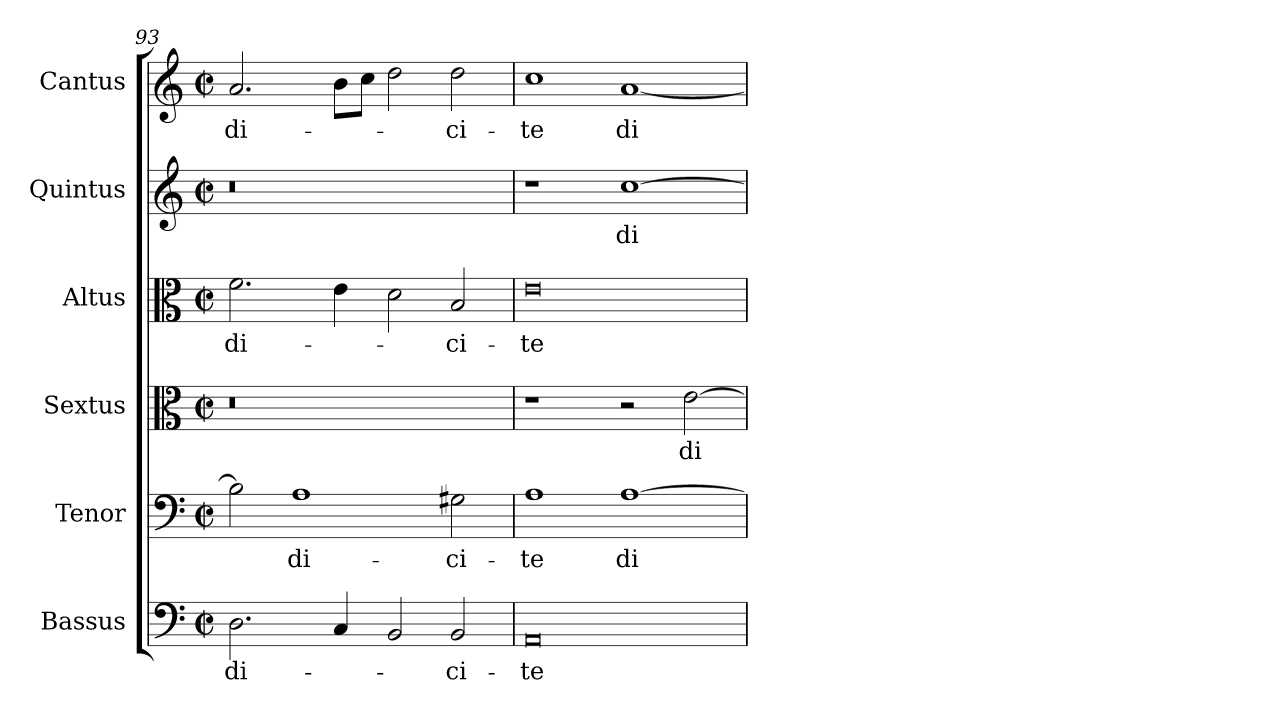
**kern	**text	**kern	**text	**kern	**text	**kern	**text	**kern	**text	**kern	**text
*part6	*part6	*part5	*part5	*part4	*part4	*part3	*part3	*part2	*part2	*part1	*part1
*staff6	*staff6	*staff5	*staff5	*staff4	*staff4	*staff3	*staff3	*staff2	*staff2	*staff1	*staff1
*I"Bassus	*	*I"Tenor	*	*I"Sextus	*	*I"Altus	*	*I"Quintus	*	*I"Cantus	*
*I'Bassus	*	*I'Tenor	*	*I'Sextus	*	*I'Altus	*	*I'Quintus	*	*I'Cantus	*
*clefF4	*	*clefF4	*	*clefC3	*	*clefC3	*	*clefG2	*	*clefG2	*
*M2/2	*	*M2/2	*	*M2/2	*	*M2/2	*	*M2/2	*	*M2/2	*
*met(c|)	*	*met(c|)	*	*met(c|)	*	*met(c|)	*	*met(c|)	*	*met(c|)	*
=93	=93	=93	=93	=93	=93	=93	=93	=93	=93	=93	=93
!	!LO:LY:b:cj	!	!	!	!	!	!LO:LY:b:cj	!	!	!	!LO:LY:b:cj
2.D\	di-	2B\]	.	0r	.	2.f\	di-	0r	.	2.a/	di-
!	!	!	!LO:LY:b:cj	!	!	!	!	!	!	!	!
.	.	1A	di-	.	.	.	.	.	.	.	.
4C/	.	.	.	.	.	4e\	.	.	.	8b\L	.
.	.	.	.	.	.	.	.	.	.	8cc\J	.
2BB/	.	.	.	.	.	2d\	.	.	.	2dd\	.
!	!LO:LY:b:cj	!	!LO:LY:b:cj	!	!	!	!LO:LY:b:cj	!	!	!	!LO:LY:b:cj
2BB/	-ci-	2G#X\	-ci-	.	.	2B/	-ci-	.	.	2dd\	-ci-
!!LO:LB:g=z
=94	=94	=94	=94	=94	=94	=94	=94	=94	=94	=94	=94
!	!LO:LY:b:rj	!	!LO:LY:b:cj	!	!	!	!LO:LY:b:rj	!	!	!	!LO:LY:b:cj
0AA	-te	1A	-te	1r	.	0e	-te	1r	.	1cc	-te
!	!	!	!LO:LY:b:cj	!	!	!	!	!	!LO:LY:b:cj	!	!LO:LY:b:cj
.	.	[>1A	di-	2r	.	.	.	[>1cc	di-	[<1a	di-
!	!	!	!	!	!LO:LY:b:cj	!	!	!	!	!	!
.	.	.	.	[>2e\	-di-	.	.	.	.	.	.
=	=	=	=	=	=	=	=	=	=	=	=
*-	*-	*-	*-	*-	*-	*-	*-	*-	*-	*-	*-
